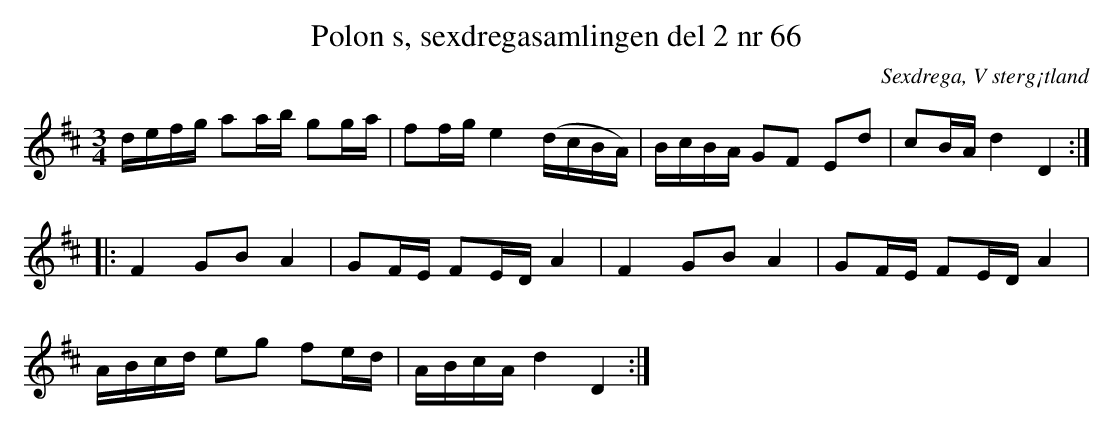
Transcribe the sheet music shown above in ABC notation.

X:1
T: Polon s, sexdregasamlingen del 2 nr 66
O: Sexdrega, V sterg¡tland
M: 3/4
L: 1/16
K: D
defg a2ab g2ga | f2fg e4 (dcBA) | BcBA G2F2 E2d2 | c2BA d4 D4 ::
F4 G2B2 A4 | G2FE F2ED A4 | F4 G2B2 A4 | G2FE F2ED A4 |
ABcd e2g2 f2ed | ABcA d4 D4 :|
